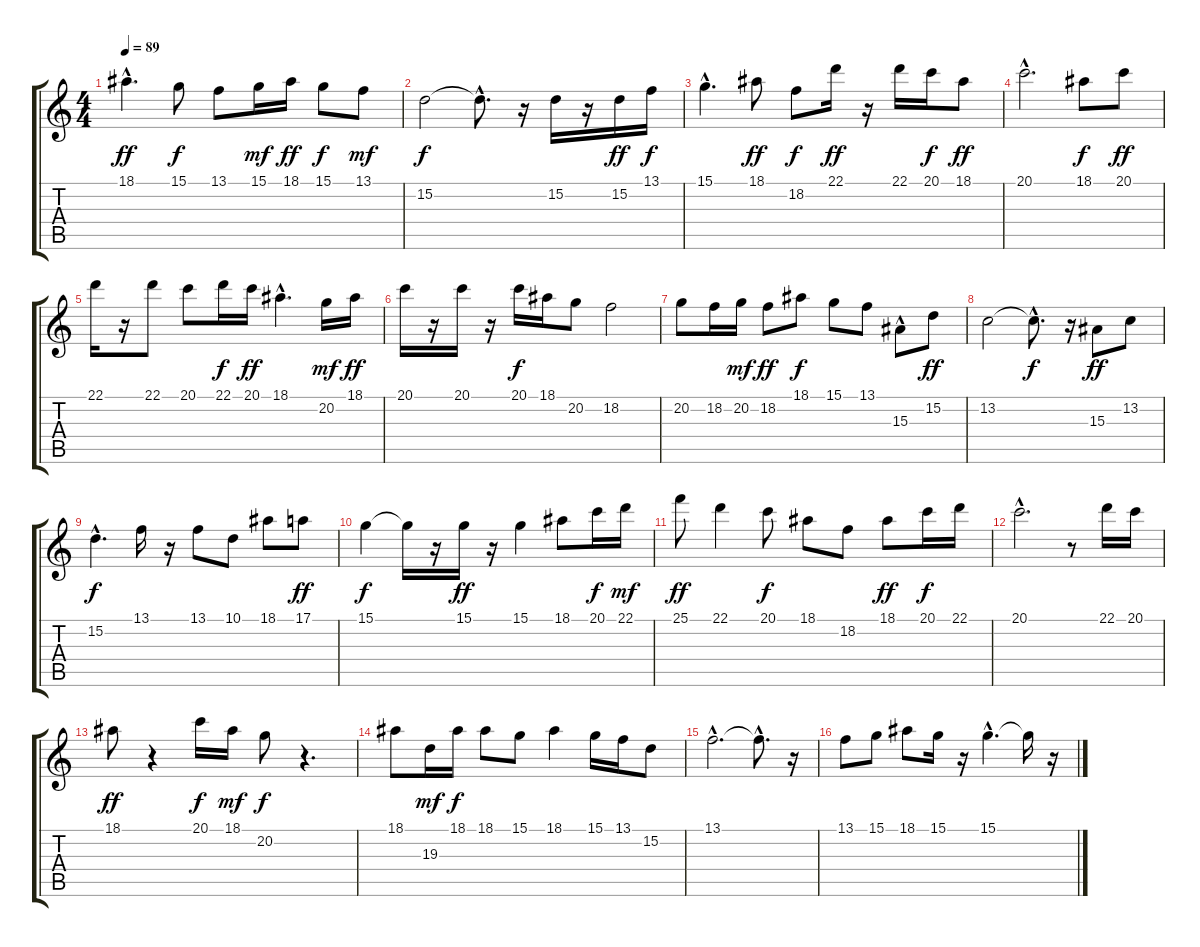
\track "" {instrument flute}
\staff {score tabs}
\tuning (E4 B3 G3 D3 A2 E2) {hide}
\ts (4 4)
\tempo 89
\clef g2
\ks c
18.1{hac}.4{d dy ff} 15.1.8{dy f} 13.1.8 15.1.16{dy mf} 18.1.16{dy ff} 15.1.8{dy f} 13.1.8{dy mf} |
15.2.2{dy f} 15.2{hac t}.8{d} r.16 15.2.16 r.16 15.2.16{dy ff} 13.1.16{dy f} |
15.1{hac}.4{d} 18.1.8{dy ff} 18.2.8{dy f} 22.1.16{dy ff} r.16 22.1.16 20.1.16{dy f} 18.1.8{dy ff} |
20.1{hac}.2{d} 18.1.8{dy f} 20.1.8{dy ff} |
22.1.16 r.16 22.1.8 20.1.8 22.1.16{dy f} 20.1.16{dy ff} 18.1{hac}.4{d} 20.2.16{dy mf} 18.1.16{dy ff} |
20.1.16 r.16 20.1.16 r.16 20.1.16{dy f} 18.1.16 20.2.8 18.2.2 |
20.2.8 18.2.16 20.2.16{dy mf} 18.2.8{dy ff} 18.1.8{dy f} 15.1.8 13.1.8 15.3{hac}.8 15.2.8{dy ff} |
13.2.2 13.2{hac t}.8{d dy f} r.16 15.3.8{dy ff} 13.2.8 |
15.2{hac}.4{d dy f} 13.1.16 r.16 13.1.8 10.1.8 18.1.8 17.1.8{dy ff} |
15.1.4{dy f} 15.1{t}.16 r.16 15.1.16{dy ff} r.16 15.1.4 18.1.8 20.1.16{dy f} 22.1.16{dy mf} |
25.1.8{dy ff} 22.1.4 20.1.8{dy f} 18.1.8 18.2.8 18.1.8{dy ff} 20.1.16{dy f} 22.1.16 |
20.1{hac}.2{d} r.8 22.1.16 20.1.16 |
18.1.8{dy ff} r.4 20.1.16{dy f} 18.1.16{dy mf} 20.2.8{dy f} r.4{d} |
18.1.8 19.3.16{dy mf} 18.1.16{dy f} 18.1.8 15.1.8 18.1.4 15.1.16 13.1.16 15.2.8 |
13.1{hac}.2{d} 13.1{hac t}.8{d} r.16 |
13.1.8 15.1.8 18.1.8 15.1.16 r.16 15.1{hac}.4{d} 15.1{t}.16 r.16
